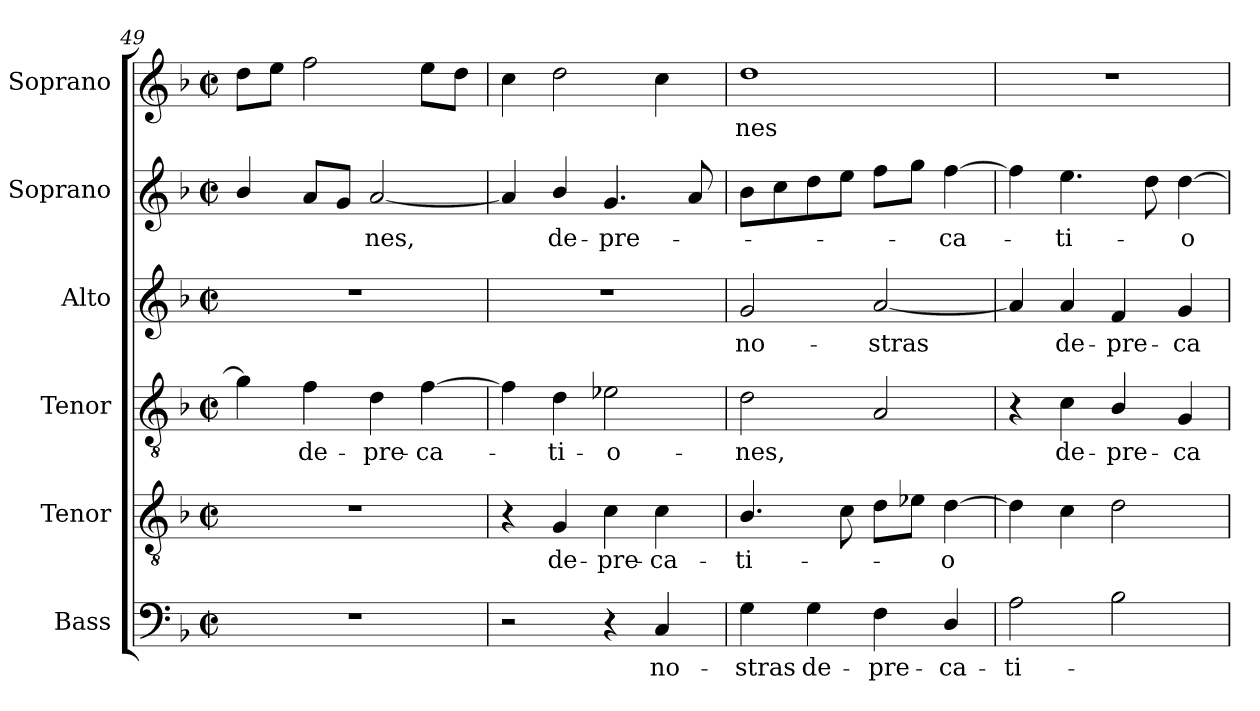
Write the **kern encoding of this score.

**kern	**text	**kern	**text	**kern	**text	**kern	**text	**kern	**text	**kern	**text
*part6	*part6	*part5	*part5	*part4	*part4	*part3	*part3	*part2	*part2	*part1	*part1
*staff6	*staff6	*staff5	*staff5	*staff4	*staff4	*staff3	*staff3	*staff2	*staff2	*staff1	*staff1
*I"Bass	*	*I"Tenor	*	*I"Tenor	*	*I"Alto	*	*I"Soprano	*	*I"Soprano	*
*I'B	*	*I'T2	*	*I'T1	*	*I'A	*	*I'S2	*	*I'S1	*
*clefF4	*	*clefGv2	*	*clefGv2	*	*clefG2	*	*clefG2	*	*clefG2	*
*	*	*ITrd7c12	*	*ITrd7c12	*	*	*	*	*	*	*
*k[b-]	*	*k[b-]	*	*k[b-]	*	*k[b-]	*	*k[b-]	*	*k[b-]	*
*F:	*	*F:	*	*F:	*	*F:	*	*F:	*	*F:	*
*M2/2	*	*M2/2	*	*M2/2	*	*M2/2	*	*M2/2	*	*M2/2	*
*met(c|)	*	*met(c|)	*	*met(c|)	*	*met(c|)	*	*met(c|)	*	*met(c|)	*
=49	=49	=49	=49	=49	=49	=49	=49	=49	=49	=49	=49
1r	.	1r	.	4Gi\]	.	1r	.	4b-i/	.	8ddi\L	.
.	.	.	.	.	.	.	.	.	.	8eei\J	.
!	!	!	!	!	!LO:LY:b:color=#000000	!	!	!	!	!	!
.	.	.	.	4Fi\	de-	.	.	8ai/L	.	2ffi\	.
.	.	.	.	.	.	.	.	8gi/J	.	.	.
!	!	!	!	!	!LO:LY:b:color=#000000	!	!	!	!	!	!
!	!	!	!	!	!	!	!	!	!LO:LY:b:color=#000000	!	!
.	.	.	.	4Di\	-pre-	.	.	[2ai/	-nes,	.	.
!	!	!	!	!	!LO:LY:b:color=#000000	!	!	!	!	!	!
.	.	.	.	[4Fi\	-ca-	.	.	.	.	8eei\L	.
.	.	.	.	.	.	.	.	.	.	8ddi\J	.
=50	=50	=50	=50	=50	=50	=50	=50	=50	=50	=50	=50
2r	.	4r	.	4Fi\]	.	1r	.	4ai/]	.	4cci\	.
!	!	!	!LO:LY:b:color=#000000	!	!	!	!	!	!	!	!
!	!	!	!	!	!LO:LY:b:color=#000000	!	!	!	!	!	!
!	!	!	!	!	!	!	!	!	!LO:LY:b:color=#000000	!	!
.	.	4GGi/	de-	4Di\	-ti-	.	.	4b-i/	de-	2ddi\	.
!	!	!	!LO:LY:b:color=#000000	!	!	!	!	!	!	!	!
!	!	!	!	!	!LO:LY:b:color=#000000	!	!	!	!	!	!
!	!	!	!	!	!	!	!	!	!LO:LY:b:color=#000000	!	!
4r	.	4Ci\	-pre-	2E-i\	-o-	.	.	4.gi/	-pre-	.	.
!	!LO:LY:b:color=#000000	!	!	!	!	!	!	!	!	!	!
!	!	!	!LO:LY:b:color=#000000	!	!	!	!	!	!	!	!
4Ci/	no-	4Ci\	-ca-	.	.	.	.	.	.	4cci\	.
.	.	.	.	.	.	.	.	8ai/	.	.	.
=51	=51	=51	=51	=51	=51	=51	=51	=51	=51	=51	=51
!	!LO:LY:b:color=#000000	!	!	!	!	!	!	!	!	!	!
!	!	!	!LO:LY:b:color=#000000	!	!	!	!	!	!	!	!
!	!	!	!	!	!LO:LY:b:color=#000000	!	!	!	!	!	!
!	!	!	!	!	!	!	!LO:LY:b:color=#000000	!	!	!	!
!	!	!	!	!	!	!	!	!	!	!	!LO:LY:b:color=#000000
4Gi\	-stras	4.BB-i/	-ti-	2Di\	-nes,	2gi/	no-	8b-i\L	.	1ddi	-nes
.	.	.	.	.	.	.	.	8cci\	.	.	.
!	!LO:LY:b:color=#000000	!	!	!	!	!	!	!	!	!	!
4Gi\	de-	.	.	.	.	.	.	8ddi\	.	.	.
.	.	8Ci\	.	.	.	.	.	8eei\J	.	.	.
!	!LO:LY:b:color=#000000	!	!	!	!	!	!	!	!	!	!
!	!	!	!	!	!	!	!LO:LY:b:color=#000000	!	!	!	!
4Fi\	-pre-	8Di\L	.	2AAi/	.	[2ai/	-stras	8ffi\L	.	.	.
.	.	8E-i\J	.	.	.	.	.	8ggi\J	.	.	.
!	!LO:LY:b:color=#000000	!	!	!	!	!	!	!	!	!	!
!	!	!	!LO:LY:b:color=#000000	!	!	!	!	!	!	!	!
!	!	!	!	!	!	!	!	!	!LO:LY:b:color=#000000	!	!
4Di/	-ca-	[4Di\	-o-	.	.	.	.	[4ffi\	-ca-	.	.
=52	=52	=52	=52	=52	=52	=52	=52	=52	=52	=52	=52
!	!LO:LY:b:color=#000000	!	!	!	!	!	!	!	!	!	!
2Ai\	-ti-	4Di\]	.	4r	.	4ai/]	.	4ffi\]	.	1r	.
!	!	!	!LO:LY:b:color=#000000	!	!	!	!	!	!	!	!
!	!	!	!	!	!LO:LY:b:color=#000000	!	!	!	!	!	!
!	!	!	!	!	!	!	!LO:LY:b:color=#000000	!	!	!	!
!	!	!	!	!	!	!	!	!	!LO:LY:b:color=#000000	!	!
.	.	4Ci\	--	4Ci\	de-	4ai/	de-	4.eei\	-ti-	.	.
!	!	!	!	!	!LO:LY:b:color=#000000	!	!	!	!	!	!
!	!	!	!	!	!	!	!LO:LY:b:color=#000000	!	!	!	!
2B-i\	.	2Di\	.	4BB-i/	-pre-	4fi/	-pre-	.	.	.	.
.	.	.	.	.	.	.	.	8ddi\	.	.	.
!	!	!	!	!	!LO:LY:b:color=#000000	!	!	!	!	!	!
!	!	!	!	!	!	!	!LO:LY:b:color=#000000	!	!	!	!
!	!	!	!	!	!	!	!	!	!LO:LY:b:color=#000000	!	!
.	.	.	.	4GGi/	-ca-	4gi/	-ca-	[4ddi\	-o-	.	.
=	=	=	=	=	=	=	=	=	=	=	=
*-	*-	*-	*-	*-	*-	*-	*-	*-	*-	*-	*-
